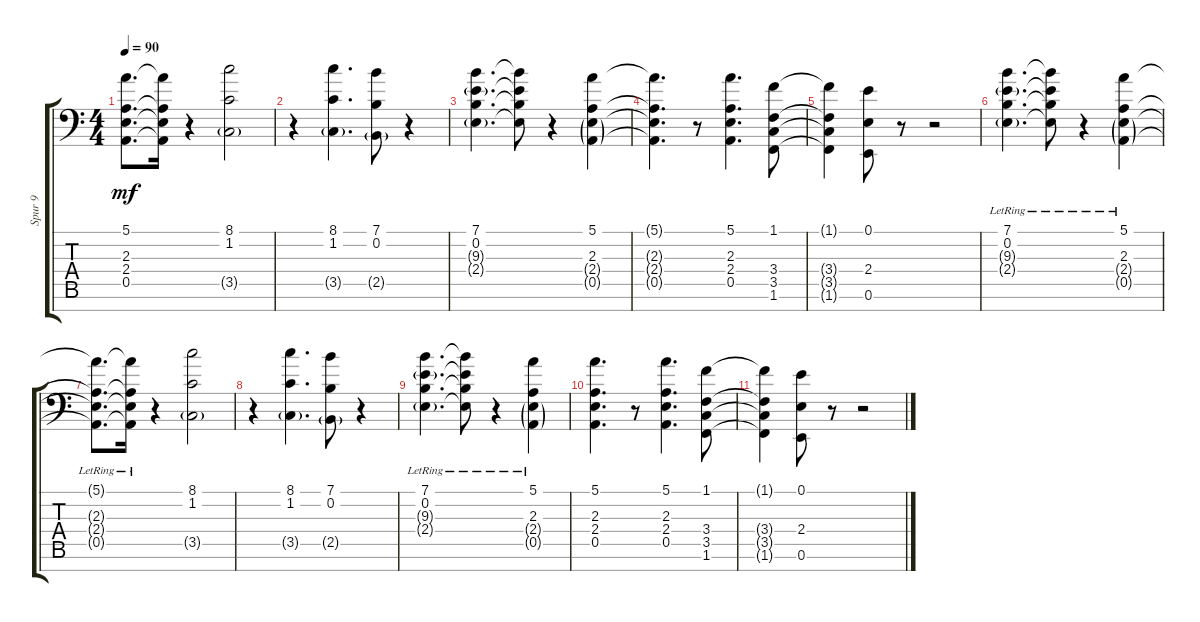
\track ("Spur 9" "Spur 9") {instrument choiraahs}
\staff {score tabs}
\tuning (E4 B3 G3 D3 A2 E2 C-1) {hide}
\ts (4 4)
\tempo 90
\clef f4
\ks c
(5.1{t} 2.3{t} 2.4{t} 0.5{t}).8{d dy mf} (5.1{t} 2.3{t} 2.4{t} 0.5{t}).16 r.4 (8.1 1.2 3.5{g}).2 |
r.4 (8.1 1.2 3.5{g}).4{d} (7.1 0.2 2.5{g}).8 r.4 |
(7.1 0.2 9.3{g} 2.4{g}).4{d} (7.1{t} 0.2{t} 9.3{t} 2.4{t}).8 r.4 (5.1 2.3 2.4{g} 0.5{g}).4 |
(5.1{t} 2.3{t} 2.4{t} 0.5{t}).4{d} r.8 (5.1 2.3 2.4 0.5).4{d} (1.1 3.4 3.5 1.6).8 |
(1.1{t} 3.4{t} 3.5{t} 1.6{t}).4 (0.1 2.4 0.6).8 r.8 r.2 |
(7.1{lr} 0.2{lr} 9.3{g} 2.4{g}).4{d} (7.1{lr t} 0.2{lr t} 9.3{t} 2.4{t}).8 r.4 (5.1{lr} 2.3{lr} 2.4{g} 0.5{g}).4 |
(5.1{lr t} 2.3{lr t} 2.4{t} 0.5{t}).8{d} (5.1{lr t} 2.3{lr t} 2.4{t} 0.5{t}).16 r.4 (8.1 1.2 3.5{g}).2 |
r.4 (8.1 1.2 3.5{g}).4{d} (7.1 0.2 2.5{g}).8 r.4 |
(7.1{lr} 0.2{lr} 9.3{g} 2.4{g}).4{d} (7.1{lr t} 0.2{lr t} 9.3{t} 2.4{t}).8 r.4 (5.1{lr} 2.3{lr} 2.4{g} 0.5{g}).4 |
(5.1 2.3 2.4 0.5).4{d} r.8 (5.1 2.3 2.4 0.5).4{d} (1.1 3.4 3.5 1.6).8 |
(1.1{t} 3.4{t} 3.5{t} 1.6{t}).4 (0.1 2.4 0.6).8 r.8 r.2
